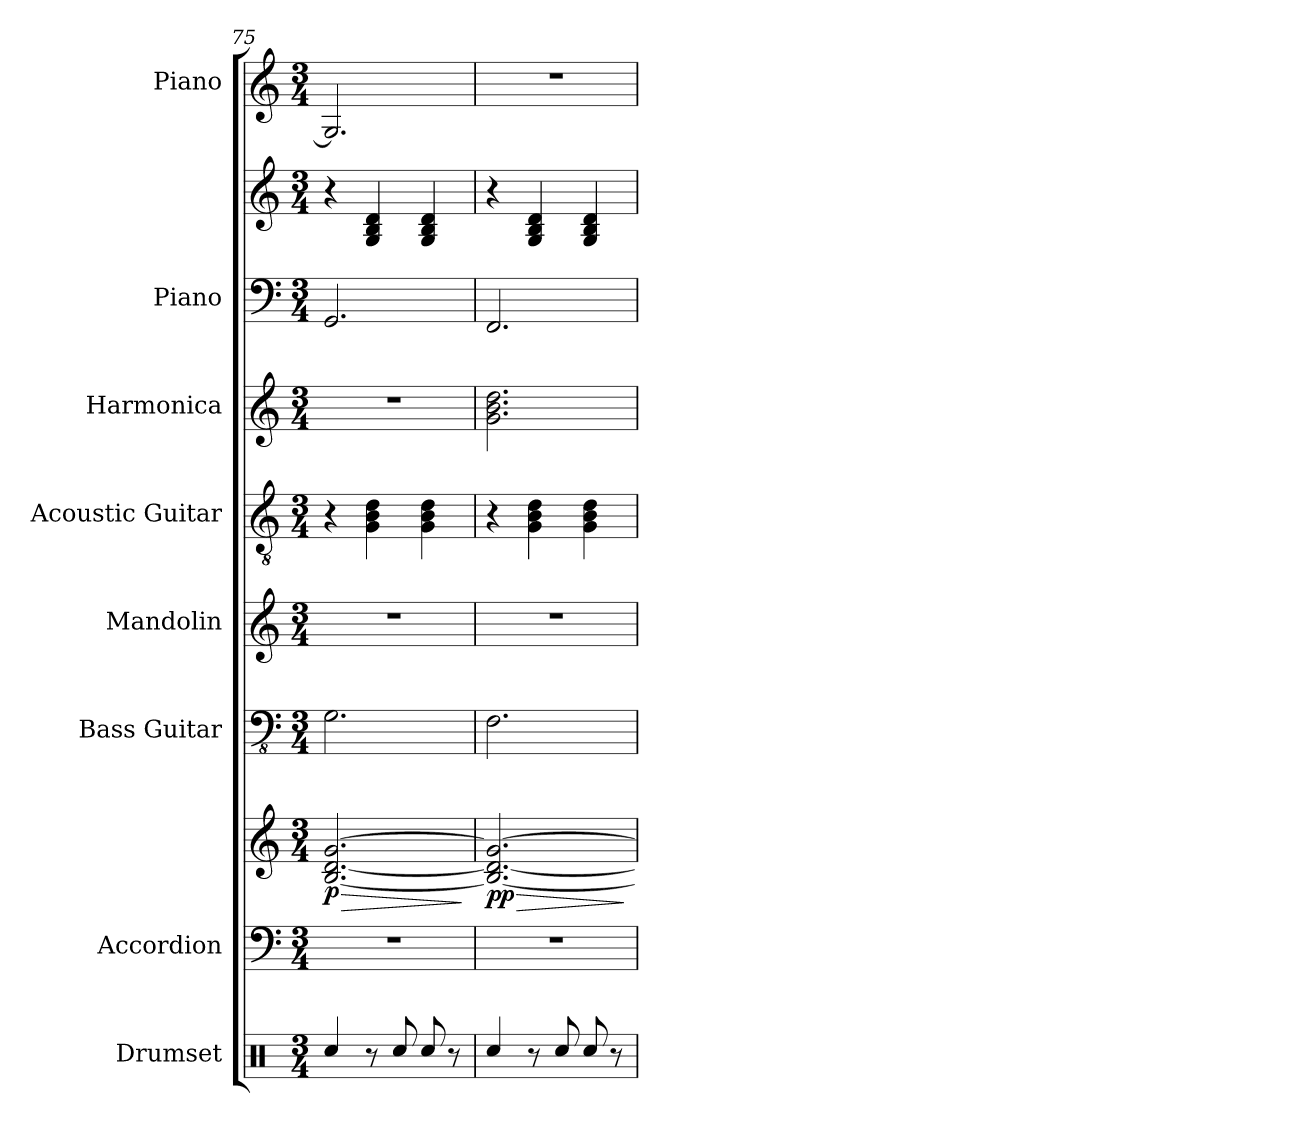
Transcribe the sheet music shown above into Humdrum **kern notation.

**kern	**kern	**kern	**dynam	**kern	**kern	**kern	**kern	**kern	**kern	**kern
*part8	*part7	*part7	*part7	*part6	*part5	*part4	*part3	*part2	*part2	*part1
*staff10	*staff9	*staff8	*staff8/9	*staff7	*staff6	*staff5	*staff4	*staff3	*staff2	*staff1
*I"Drumset	*I"Accordion	*	*	*I"Bass Guitar	*I"Mandolin	*I"Acoustic Guitar	*I"Harmonica	*I"Piano	*	*I"Piano
*I'Drs.	*I'Acc.	*	*	*I'B. Guit.	*I'Mdn.	*I'Guit.	*I'Harm.	*I'Pno.	*	*I'Pno.
*clefX	*clefF4	*clefG2	*	*clefFv4	*clefG2	*clefGv2	*clefG2	*clefF4	*clefG2	*clefG2
*k[]	*k[]	*k[]	*	*k[]	*k[]	*k[]	*k[]	*k[]	*k[]	*k[]
*M3/4	*M3/4	*M3/4	*	*M3/4	*M3/4	*M3/4	*M3/4	*M3/4	*M3/4	*M3/4
=75	=75	=75	=75	=75	=75	=75	=75	=75	=75	=75
!	!	!	!LO:HP:b	!	!	!	!	!	!	!
!	!	!	!LO:DY:n=1:b	!	!	!	!	!	!	!
4Rcc/	2.r	[2.B/ [2.d/ [2.g/	> p	2.GG\	2.r	4r	2.r	2.GG/	4r	2.G/]
8r	.	.	.	.	.	4G\ 4B\ 4d\	.	.	4G/ 4B/ 4d/	.
8Rcc/	.	.	.	.	.	.	.	.	.	.
8Rcc/	.	.	.	.	.	4G\ 4B\ 4d\	.	.	4G/ 4B/ 4d/	.
8r	.	.	.	.	.	.	.	.	.	.
.	.	.	]	.	.	.	.	.	.	.
!!LO:PB:g=z
=76	=76	=76	=76	=76	=76	=76	=76	=76	=76	=76
!	!	!	!LO:HP:b	!	!	!	!	!	!	!
!	!	!	!LO:DY:n=1:b	!	!	!	!	!	!	!
4Rcc/	2.r	2.B/_ 2.d/_ 2.g/_	> pp	2.FF\	2.r	4r	2.g\ 2.b\ 2.dd\	2.FF/	4r	2.r
8r	.	.	.	.	.	4G\ 4B\ 4d\	.	.	4G/ 4B/ 4d/	.
8Rcc/	.	.	.	.	.	.	.	.	.	.
8Rcc/	.	.	.	.	.	4G\ 4B\ 4d\	.	.	4G/ 4B/ 4d/	.
8r	.	.	.	.	.	.	.	.	.	.
.	.	.	]	.	.	.	.	.	.	.
=	=	=	=	=	=	=	=	=	=	=
*-	*-	*-	*-	*-	*-	*-	*-	*-	*-	*-
